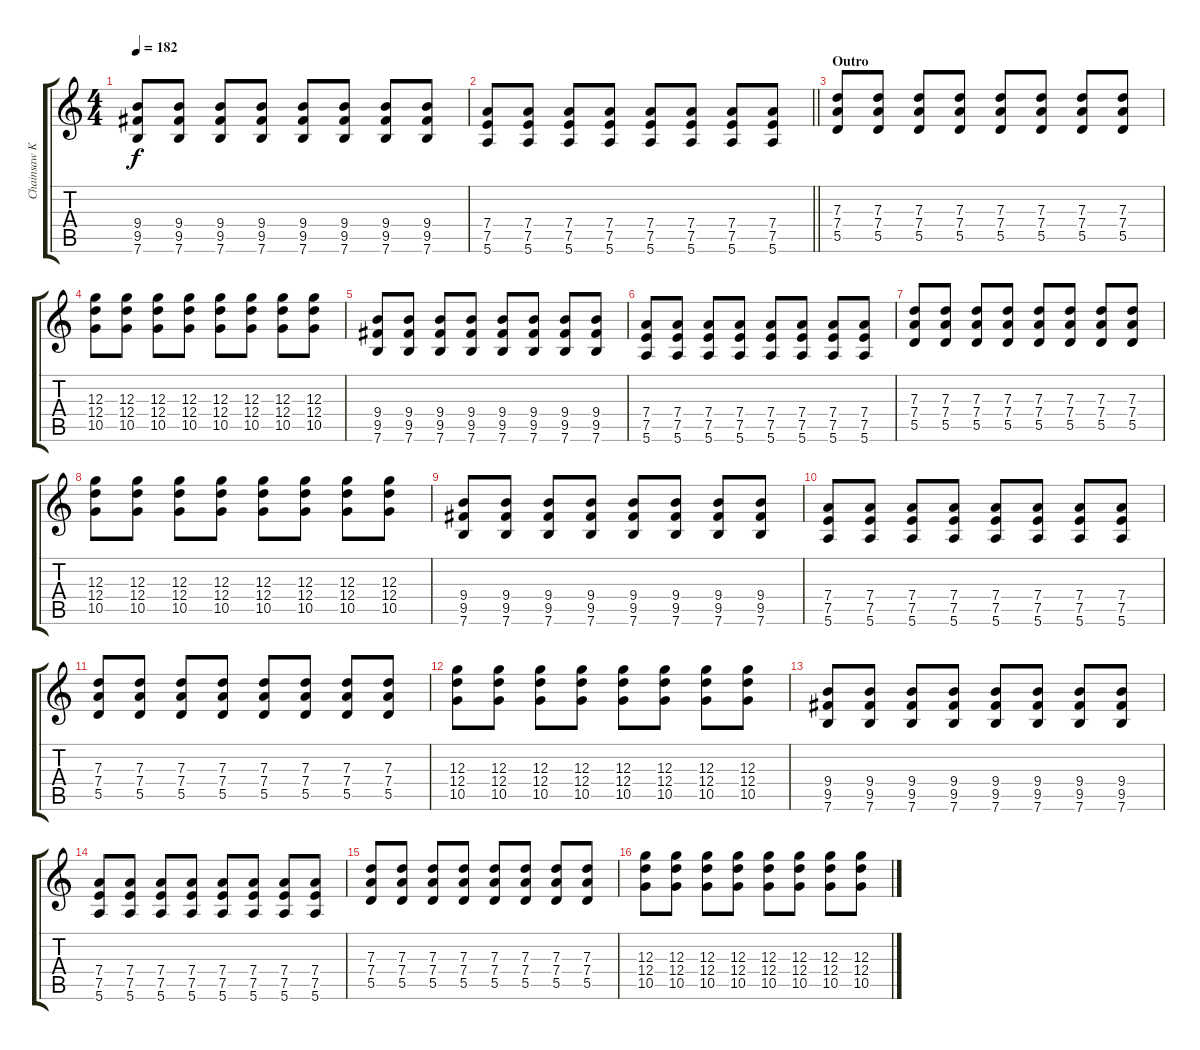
\track ("Chainsaw Karate" "Chainsaw K") {instrument electricguitarclean}
\staff {score tabs}
\tuning (E4 B3 G3 D3 A2 E2) {hide}
\ts (4 4)
\tempo 182
\clef g2
\ks c
(9.4 9.5 7.6).8{dy f} (9.4 9.5 7.6).8 (9.4 9.5 7.6).8 (9.4 9.5 7.6).8 (9.4 9.5 7.6).8 (9.4 9.5 7.6).8 (9.4 9.5 7.6).8 (9.4 9.5 7.6).8 |
\barLineRight lightlight
(7.4 7.5 5.6).8 (7.4 7.5 5.6).8 (7.4 7.5 5.6).8 (7.4 7.5 5.6).8 (7.4 7.5 5.6).8 (7.4 7.5 5.6).8 (7.4 7.5 5.6).8 (7.4 7.5 5.6).8 |
\section ("" "Outro")
(7.3 7.4 5.5).8 (7.3 7.4 5.5).8 (7.3 7.4 5.5).8 (7.3 7.4 5.5).8 (7.3 7.4 5.5).8 (7.3 7.4 5.5).8 (7.3 7.4 5.5).8 (7.3 7.4 5.5).8 |
(12.3 12.4 10.5).8 (12.3 12.4 10.5).8 (12.3 12.4 10.5).8 (12.3 12.4 10.5).8 (12.3 12.4 10.5).8 (12.3 12.4 10.5).8 (12.3 12.4 10.5).8 (12.3 12.4 10.5).8 |
(9.4 9.5 7.6).8 (9.4 9.5 7.6).8 (9.4 9.5 7.6).8 (9.4 9.5 7.6).8 (9.4 9.5 7.6).8 (9.4 9.5 7.6).8 (9.4 9.5 7.6).8 (9.4 9.5 7.6).8 |
(7.4 7.5 5.6).8 (7.4 7.5 5.6).8 (7.4 7.5 5.6).8 (7.4 7.5 5.6).8 (7.4 7.5 5.6).8 (7.4 7.5 5.6).8 (7.4 7.5 5.6).8 (7.4 7.5 5.6).8 |
(7.3 7.4 5.5).8 (7.3 7.4 5.5).8 (7.3 7.4 5.5).8 (7.3 7.4 5.5).8 (7.3 7.4 5.5).8 (7.3 7.4 5.5).8 (7.3 7.4 5.5).8 (7.3 7.4 5.5).8 |
(12.3 12.4 10.5).8 (12.3 12.4 10.5).8 (12.3 12.4 10.5).8 (12.3 12.4 10.5).8 (12.3 12.4 10.5).8 (12.3 12.4 10.5).8 (12.3 12.4 10.5).8 (12.3 12.4 10.5).8 |
(9.4 9.5 7.6).8 (9.4 9.5 7.6).8 (9.4 9.5 7.6).8 (9.4 9.5 7.6).8 (9.4 9.5 7.6).8 (9.4 9.5 7.6).8 (9.4 9.5 7.6).8 (9.4 9.5 7.6).8 |
(7.4 7.5 5.6).8 (7.4 7.5 5.6).8 (7.4 7.5 5.6).8 (7.4 7.5 5.6).8 (7.4 7.5 5.6).8 (7.4 7.5 5.6).8 (7.4 7.5 5.6).8 (7.4 7.5 5.6).8 |
(7.3 7.4 5.5).8 (7.3 7.4 5.5).8 (7.3 7.4 5.5).8 (7.3 7.4 5.5).8 (7.3 7.4 5.5).8 (7.3 7.4 5.5).8 (7.3 7.4 5.5).8 (7.3 7.4 5.5).8 |
(12.3 12.4 10.5).8 (12.3 12.4 10.5).8 (12.3 12.4 10.5).8 (12.3 12.4 10.5).8 (12.3 12.4 10.5).8 (12.3 12.4 10.5).8 (12.3 12.4 10.5).8 (12.3 12.4 10.5).8 |
(9.4 9.5 7.6).8 (9.4 9.5 7.6).8 (9.4 9.5 7.6).8 (9.4 9.5 7.6).8 (9.4 9.5 7.6).8 (9.4 9.5 7.6).8 (9.4 9.5 7.6).8 (9.4 9.5 7.6).8 |
(7.4 7.5 5.6).8 (7.4 7.5 5.6).8 (7.4 7.5 5.6).8 (7.4 7.5 5.6).8 (7.4 7.5 5.6).8 (7.4 7.5 5.6).8 (7.4 7.5 5.6).8 (7.4 7.5 5.6).8 |
(7.3 7.4 5.5).8 (7.3 7.4 5.5).8 (7.3 7.4 5.5).8 (7.3 7.4 5.5).8 (7.3 7.4 5.5).8 (7.3 7.4 5.5).8 (7.3 7.4 5.5).8 (7.3 7.4 5.5).8 |
(12.3 12.4 10.5).8 (12.3 12.4 10.5).8 (12.3 12.4 10.5).8 (12.3 12.4 10.5).8 (12.3 12.4 10.5).8 (12.3 12.4 10.5).8 (12.3 12.4 10.5).8 (12.3 12.4 10.5).8
